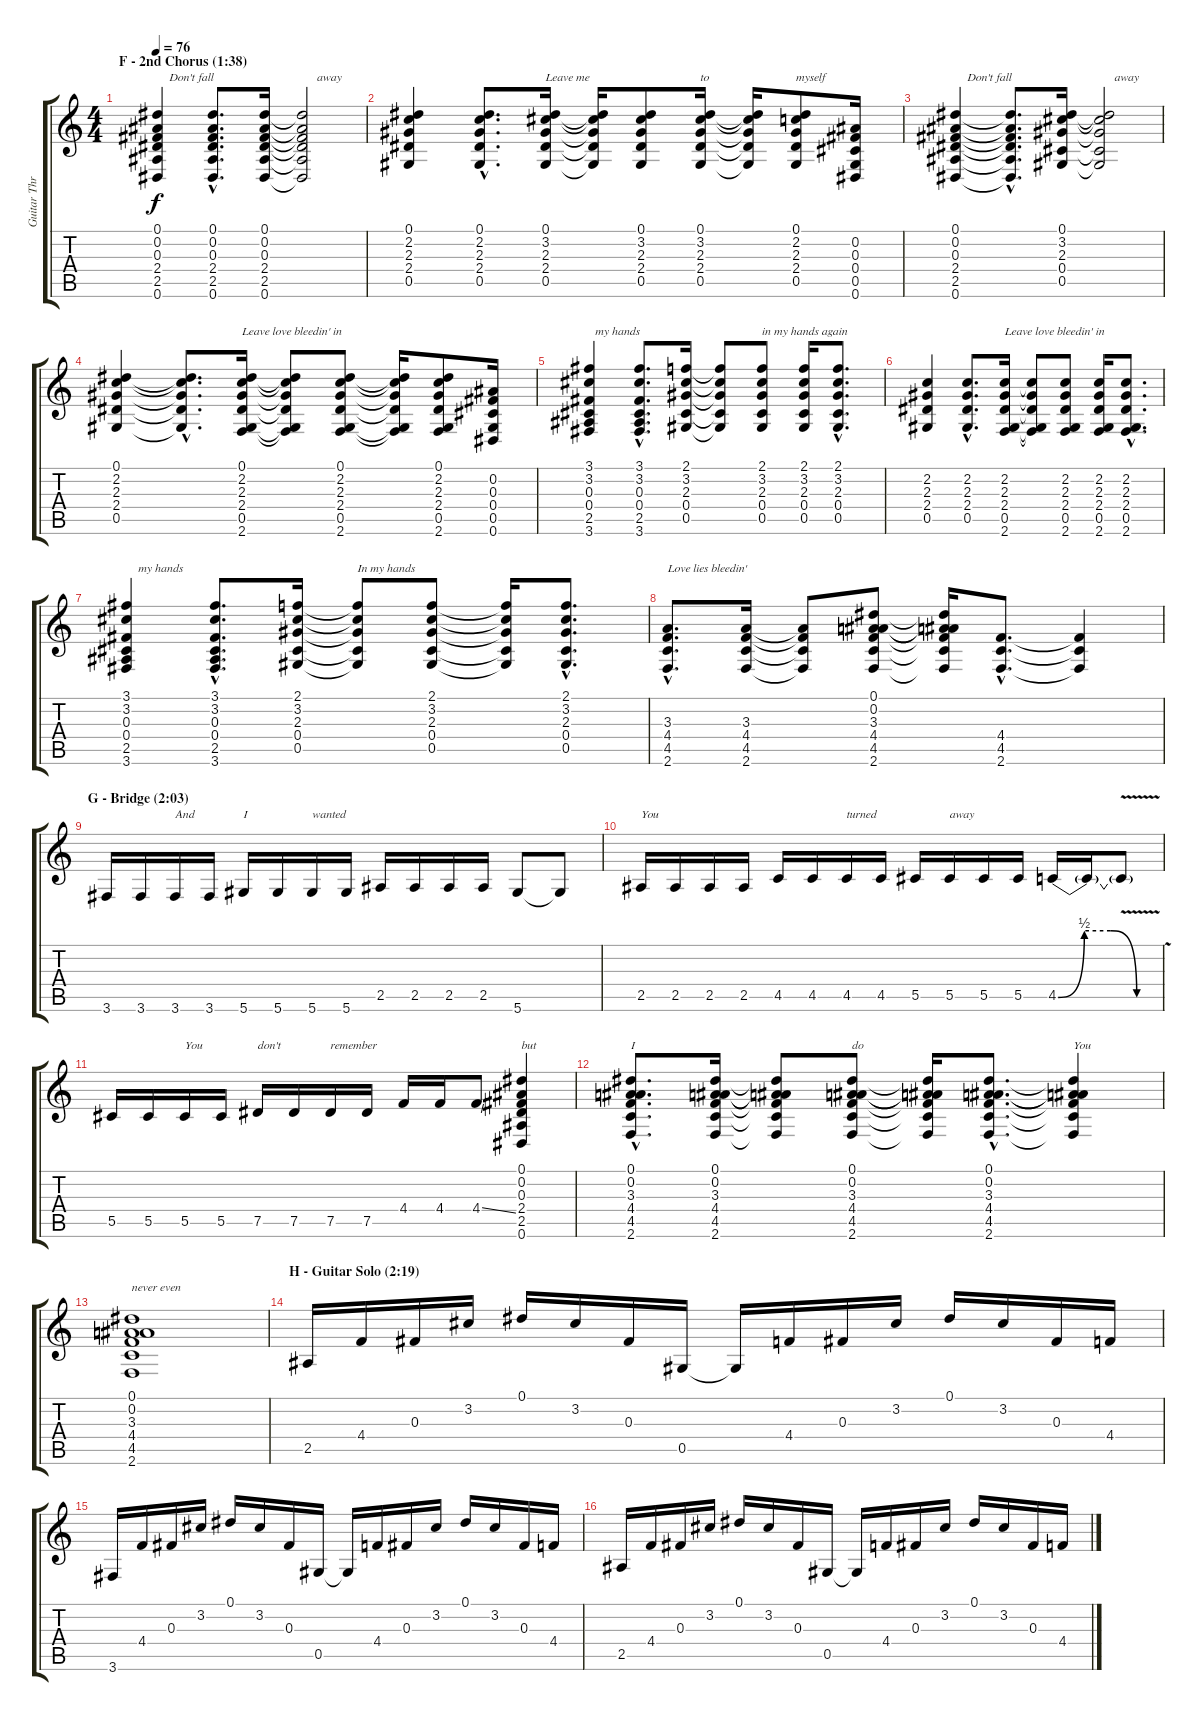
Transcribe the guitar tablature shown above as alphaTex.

\track ("Guitar Three" "Guitar Thr") {instrument acousticguitarsteel}
\staff {score tabs}
\tuning (Eb4 Bb3 Gb3 Db3 Ab2 Eb2) {hide}
\ts (4 4)
\section ("" "F - 2nd Chorus (1:38)")
\tempo 76
\clef g2
\ks c
(0.1 0.2 0.3 2.4 2.5 0.6).4{txt "    Don't fall" dy f} (0.1{hac} 0.2{hac} 0.3{hac} 2.4{hac} 2.5{hac} 0.6{hac}).8{d} (0.1 0.2 0.3 2.4 2.5 0.6).16 (0.1{t} 0.2{t} 0.3{t} 2.4{t} 2.5{t} 0.6{t}).2{txt "     away"} |
(0.1 2.2 2.3 2.4 0.5).4 (0.1{hac} 2.2{hac} 2.3{hac} 2.4{hac} 0.5{hac}).8{d} (0.1 3.2 2.3 2.4 0.5).16{txt "Leave me"} (0.1{t} 3.2{t} 2.3{t} 2.4{t} 0.5{t}).16 (0.1 3.2 2.3 2.4 0.5).8 (0.1 3.2 2.3 2.4 0.5).16{txt "to"} (0.1{t} 3.2{t} 2.3{t} 2.4{t} 0.5{t}).16 (0.1 2.2 2.3 2.4 0.5).8{txt "myself"} (0.2 0.3 0.4 0.5 0.6).16 |
(0.1 0.2 0.3 2.4 2.5 0.6).4{txt "    Don't fall"} (0.1{hac t} 0.2{hac t} 0.3{hac t} 2.4{hac t} 2.5{hac t} 0.6{hac t}).8{d} (0.1 3.2 2.3 0.4 0.5).16 (0.1{t} 3.2{t} 2.3{t} 0.4{t} 0.5{t}).2{txt "     away"} |
(0.1 2.2 2.3 2.4 0.5).4 (0.1{hac t} 2.2{hac t} 2.3{hac t} 2.4{hac t} 0.5{hac t}).8{d} (0.1 2.2 2.3 2.4 0.5 2.6).16{txt "Leave love bleedin' in"} (0.1{t} 2.2{t} 2.3{t} 2.4{t} 0.5{t} 2.6{t}).8 (0.1 2.2 2.3 2.4 0.5 2.6).8 (0.1{t} 2.2{t} 2.3{t} 2.4{t} 0.5{t} 2.6{t}).16 (0.1 2.2 2.3 2.4 0.5 2.6).8 (0.2 0.3 0.4 0.5 0.6).16 |
(3.1 3.2 0.3 0.4 2.5 3.6).4{txt "  my hands"} (3.1{hac} 3.2{hac} 0.3{hac} 0.4{hac} 2.5{hac} 3.6{hac}).8{d} (2.1 3.2 2.3 0.4 0.5).16 (2.1{t} 3.2{t} 2.3{t} 0.4{t} 0.5{t}).8 (2.1 3.2 2.3 0.4 0.5).8{txt "in my hands again"} (2.1 3.2 2.3 0.4 0.5).16 (2.1{hac} 3.2{hac} 2.3{hac} 0.4{hac} 0.5{hac}).8{d} |
(2.2 2.3 2.4 0.5).4 (2.2{hac} 2.3{hac} 2.4{hac} 0.5{hac}).8{d} (2.2 2.3 2.4 0.5 2.6).16{txt "Leave love bleedin' in"} (2.2{t} 2.3{t} 2.4{t} 0.5{t} 2.6{t}).8 (2.2 2.3 2.4 0.5 2.6).8 (2.2 2.3 2.4 0.5 2.6).16 (2.2{hac} 2.3{hac} 2.4{hac} 0.5{hac} 2.6{hac}).8{d} |
(3.1 3.2 0.3 0.4 2.5 3.6).4{txt "    my hands"} (3.1{hac} 3.2{hac} 0.3{hac} 0.4{hac} 2.5{hac} 3.6{hac}).8{d} (2.1 3.2 2.3 0.4 0.5).16 (2.1{t} 3.2{t} 2.3{t} 0.4{t} 0.5{t}).8{txt "In my hands"} (2.1 3.2 2.3 0.4 0.5).8 (2.1{t} 3.2{t} 2.3{t} 0.4{t} 0.5{t}).16 (2.1{hac} 3.2{hac} 2.3{hac} 0.4{hac} 0.5{hac}).8{d} |
(3.3{hac} 4.4{hac} 4.5{hac} 2.6{hac}).8{d txt "Love lies bleedin'"} (3.3 4.4 4.5 2.6).16 (3.3{t} 4.4{t} 4.5{t} 2.6{t}).8 (0.1 0.2 3.3 4.4 4.5 2.6).8 (0.1{t} 0.2{t} 3.3{t} 4.4{t} 4.5{t} 2.6{t}).16 (4.4{hac} 4.5{hac} 2.6{hac}).8{d} (4.4{t} 4.5{t} 2.6{t}).4 |
\section ("" "G - Bridge (2:03)")
3.6.16 3.6.16 3.6.16{txt "And"} 3.6.16 5.6.16{txt "I"} 5.6.16 5.6.16{txt "wanted"} 5.6.16 2.5.16 2.5.16 2.5.16 2.5.16 5.6.8 5.6{t}.8 |
2.5.16{txt "You"} 2.5.16 2.5.16 2.5.16 4.5.16 4.5.16 4.5.16{txt "turned"} 4.5.16 5.5.16 5.5.16{txt "away"} 5.5.16 5.5.16 4.5{be (custom 0 0 15 2 30 2 45 0 60 0)}.16 4.5{t}.16 4.5{v t}.8 |
5.5.16 5.5.16 5.5.16{txt "You"} 5.5.16 7.5.16{txt "don't"} 7.5.16 7.5.16{txt "remember"} 7.5.16 4.4.16 4.4.16 4.4{ss}.8 (0.1 0.2 0.3 2.4 2.5 0.6).4{txt "but"} |
(0.1{hac} 0.2{hac} 3.3{hac} 4.4{hac} 4.5{hac} 2.6{hac}).8{d txt "I"} (0.1 0.2 3.3 4.4 4.5 2.6).16 (0.1{t} 0.2{t} 3.3{t} 4.4{t} 4.5{t} 2.6{t}).8 (0.1 0.2 3.3 4.4 4.5 2.6).8{txt "do"} (0.1{t} 0.2{t} 3.3{t} 4.4{t} 4.5{t} 2.6{t}).16 (0.1{hac} 0.2{hac} 3.3{hac} 4.4{hac} 4.5{hac} 2.6{hac}).8{d} (0.1{t} 0.2{t} 3.3{t} 4.4{t} 4.5{t} 2.6{t}).4{txt "You"} |
(0.1 0.2 3.3 4.4 4.5 2.6).1{txt "never even"} |
\section ("" "H - Guitar Solo (2:19)")
2.5.16 4.4.16 0.3.16 3.2.16 0.1.16 3.2.16 0.3.16 0.5.16 0.5{t}.16 4.4.16 0.3.16 3.2.16 0.1.16 3.2.16 0.3.16 4.4.16 |
3.6.16 4.4.16 0.3.16 3.2.16 0.1.16 3.2.16 0.3.16 0.5.16 0.5{t}.16 4.4.16 0.3.16 3.2.16 0.1.16 3.2.16 0.3.16 4.4.16 |
2.5.16 4.4.16 0.3.16 3.2.16 0.1.16 3.2.16 0.3.16 0.5.16 0.5{t}.16 4.4.16 0.3.16 3.2.16 0.1.16 3.2.16 0.3.16 4.4.16
